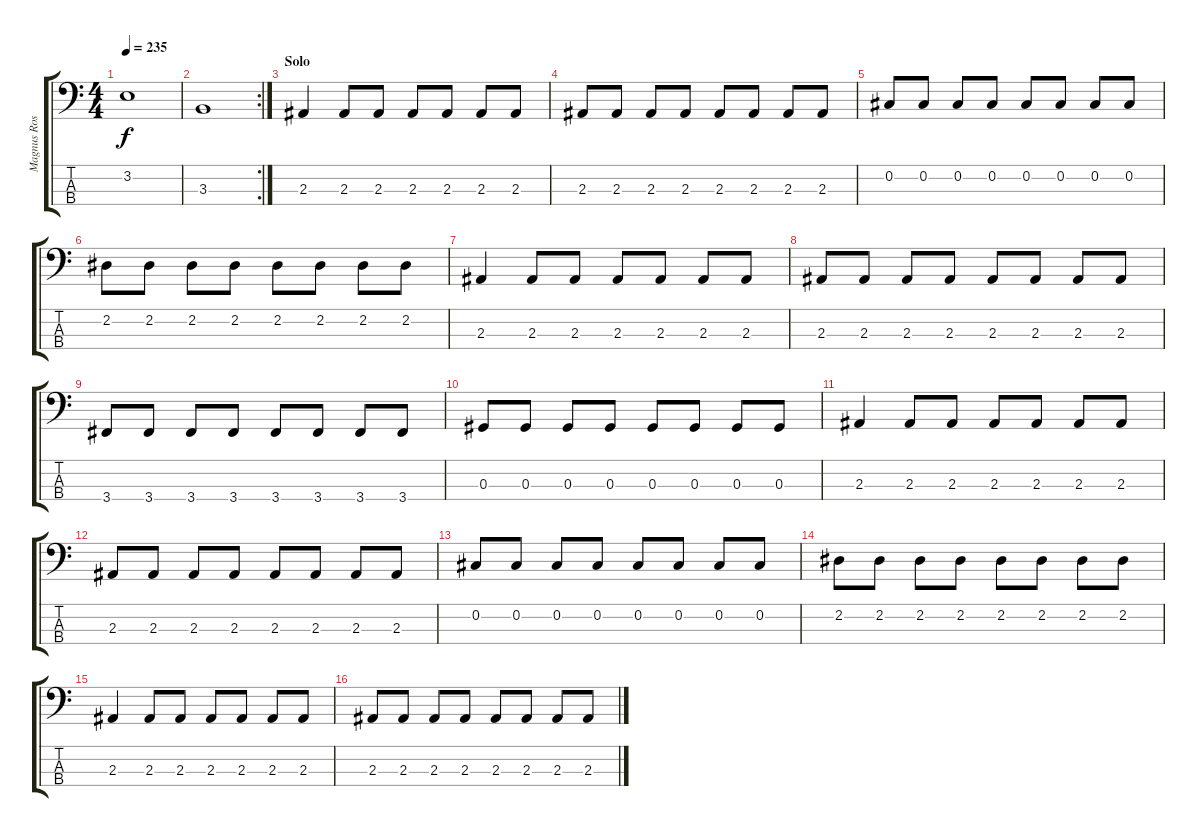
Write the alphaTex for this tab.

\track ("Magnus Rossen" "Magnus Ros") {instrument electricbassfinger}
\staff {score tabs}
\tuning (Gb2 Db2 Ab1 Eb1) {hide}
\ts (4 4)
\tempo 235
\clef f4
\ks c
3.2.1{dy f} |
\rc 2
3.3.1 |
\section ("" "Solo")
2.3.4 2.3.8 2.3.8 2.3.8 2.3.8 2.3.8 2.3.8 |
2.3.8 2.3.8 2.3.8 2.3.8 2.3.8 2.3.8 2.3.8 2.3.8 |
0.2.8 0.2.8 0.2.8 0.2.8 0.2.8 0.2.8 0.2.8 0.2.8 |
2.2.8 2.2.8 2.2.8 2.2.8 2.2.8 2.2.8 2.2.8 2.2.8 |
2.3.4 2.3.8 2.3.8 2.3.8 2.3.8 2.3.8 2.3.8 |
2.3.8 2.3.8 2.3.8 2.3.8 2.3.8 2.3.8 2.3.8 2.3.8 |
3.4.8 3.4.8 3.4.8 3.4.8 3.4.8 3.4.8 3.4.8 3.4.8 |
0.3.8 0.3.8 0.3.8 0.3.8 0.3.8 0.3.8 0.3.8 0.3.8 |
2.3.4 2.3.8 2.3.8 2.3.8 2.3.8 2.3.8 2.3.8 |
2.3.8 2.3.8 2.3.8 2.3.8 2.3.8 2.3.8 2.3.8 2.3.8 |
0.2.8 0.2.8 0.2.8 0.2.8 0.2.8 0.2.8 0.2.8 0.2.8 |
2.2.8 2.2.8 2.2.8 2.2.8 2.2.8 2.2.8 2.2.8 2.2.8 |
2.3.4 2.3.8 2.3.8 2.3.8 2.3.8 2.3.8 2.3.8 |
2.3.8 2.3.8 2.3.8 2.3.8 2.3.8 2.3.8 2.3.8 2.3.8
